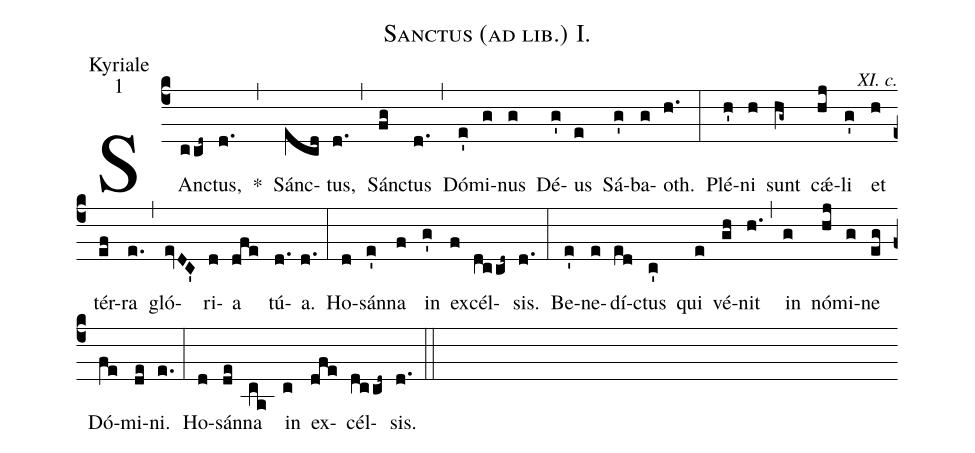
name:Sanctus (ad lib.) I.;
office-part:Kyriale;
mode:1;
commentary:XI. c.;
%%
(c4) SAnc(ccd~)tus,(d.) *(,) Sánc(ecd)tus,(d.) (,) Sánc(fg)tus(d.) (,) Dó(e')mi(g)nus(g) Dé(g')us(e) Sá(g')ba(g)oth.(h.) (:) Plé(h')ni(h) sunt(hg~) c<sp>'æ</sp>(hj)li(g') et(h) tér(ef)ra(e.) (,) gló(evDC')ri(d)a(dfe) tú(d.)a.(d.) (:) Ho(d)sán(e')na(f) in(g') ex(f)cél(dccd~)sis.(d.) (:) Be(e')ne(e)dí(ed)ctus(c') qui(e) vé(gh)nit(h.) (,) in(g) nó(hj)mi(g)ne(eg) Dó(fe)mi(de)ni.(e.) (:) Ho(d)sán(de)na(ca) in(c) ex(dfe)cél(dccd~)sis.(d.) (::)
